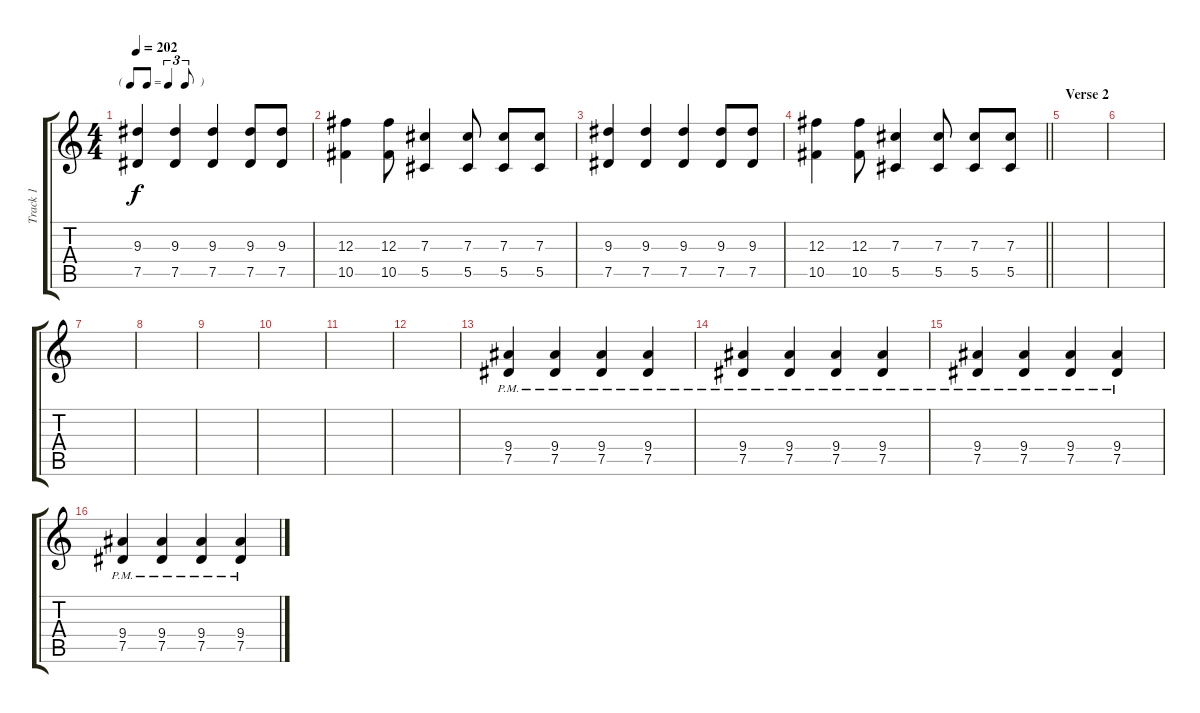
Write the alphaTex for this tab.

\track ("Track 1" "Track 1") {instrument distortionguitar}
\staff {score tabs}
\tuning (Eb4 Bb3 Gb3 Db3 Ab2 Eb2) {hide}
\ts (4 4)
\tf triplet8th
\tempo 202
\clef g2
\ks c
(9.3 7.5).4{dy f} (9.3 7.5).4 (9.3 7.5).4 (9.3 7.5).8 (9.3 7.5).8 |
(12.3 10.5).4 (12.3 10.5).8 (7.3 5.5).4 (7.3 5.5).8 (7.3 5.5).8 (7.3 5.5).8 |
(9.3 7.5).4 (9.3 7.5).4 (9.3 7.5).4 (9.3 7.5).8 (9.3 7.5).8 |
\barLineRight lightlight
(12.3 10.5).4 (12.3 10.5).8 (7.3 5.5).4 (7.3 5.5).8 (7.3 5.5).8 (7.3 5.5).8 |
\section ("" "Verse 2")
|
|
|
|
|
|
|
|
(9.4{pm} 7.5{pm}).4 (9.4{pm} 7.5{pm}).4 (9.4{pm} 7.5{pm}).4 (9.4{pm} 7.5{pm}).4 |
(9.4{pm} 7.5{pm}).4 (9.4{pm} 7.5{pm}).4 (9.4{pm} 7.5{pm}).4 (9.4{pm} 7.5{pm}).4 |
(9.4{pm} 7.5{pm}).4 (9.4{pm} 7.5{pm}).4 (9.4{pm} 7.5{pm}).4 (9.4{pm} 7.5{pm}).4 |
(9.4{pm} 7.5{pm}).4 (9.4{pm} 7.5{pm}).4 (9.4{pm} 7.5{pm}).4 (9.4{pm} 7.5{pm}).4
